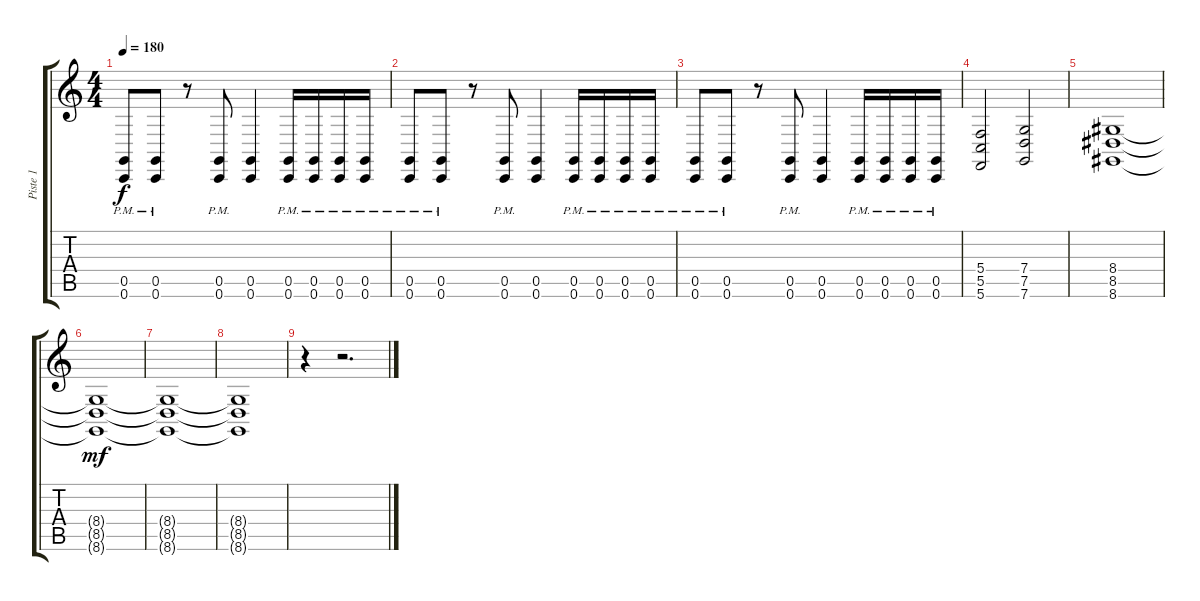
\track ("Piste 1" "Piste 1") {instrument stringensemble1}
\staff {score tabs}
\tuning (D4 A3 F3 C3 G2 C2) {hide}
\ts (4 4)
\tempo 180
\clef g2
\ks c
(0.5{pm} 0.6{pm}).8{dy f} (0.5{pm} 0.6{pm}).8 r.8 (0.5{pm} 0.6{pm}).8 (0.5 0.6).4 (0.5{pm} 0.6{pm}).16 (0.5{pm} 0.6{pm}).16 (0.5{pm} 0.6{pm}).16 (0.5{pm} 0.6{pm}).16 |
(0.5{pm} 0.6{pm}).8 (0.5{pm} 0.6{pm}).8 r.8 (0.5{pm} 0.6{pm}).8 (0.5 0.6).4 (0.5{pm} 0.6{pm}).16 (0.5{pm} 0.6{pm}).16 (0.5{pm} 0.6{pm}).16 (0.5{pm} 0.6{pm}).16 |
(0.5{pm} 0.6{pm}).8 (0.5{pm} 0.6{pm}).8 r.8 (0.5{pm} 0.6{pm}).8 (0.5 0.6).4 (0.5{pm} 0.6{pm}).16 (0.5{pm} 0.6{pm}).16 (0.5{pm} 0.6{pm}).16 (0.5{pm} 0.6{pm}).16 |
(5.4 5.5 5.6).2 (7.4 7.5 7.6).2 |
(8.4 8.5 8.6).1 |
(8.4{t} 8.5{t} 8.6{t}).1{dy mf} |
(8.4{t} 8.5{t} 8.6{t}).1 |
(8.4{t} 8.5{t} 8.6{t}).1 |
r.4 r.2{d}
